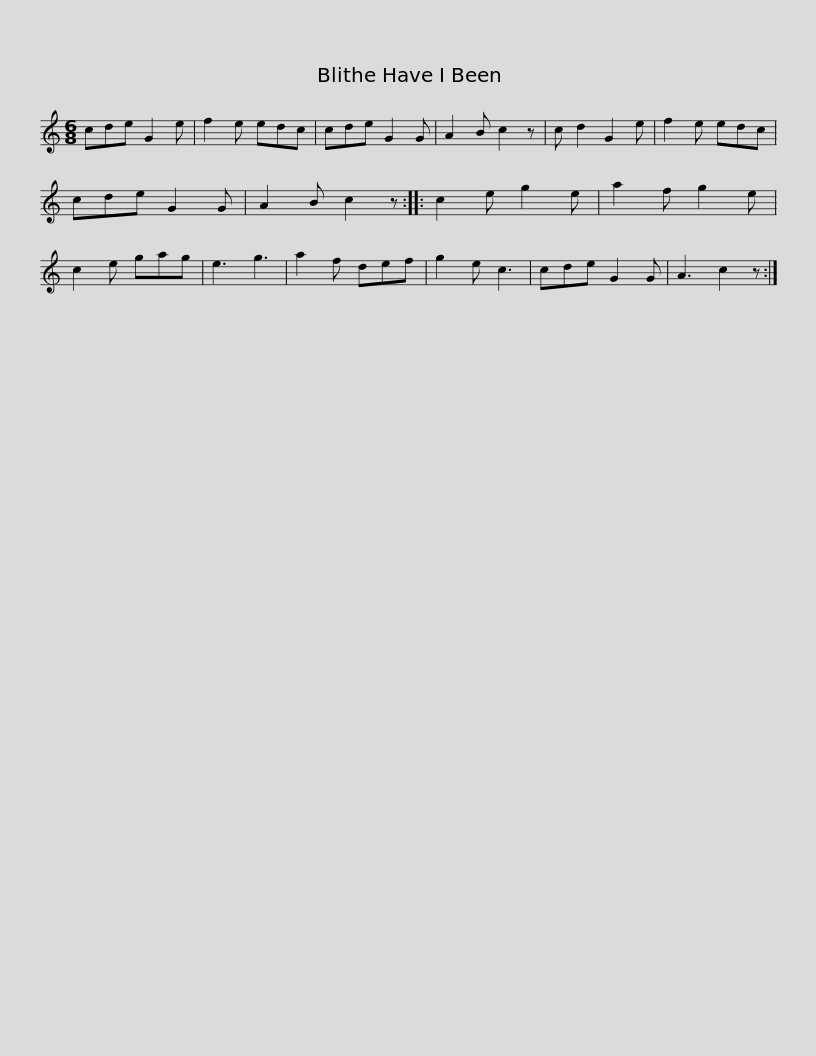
X:1
L:1/8
M:6/8
I:linebreak $
K:C
V:1 treble
V:1
 cde G2 e | f2 e edc | cde G2 G | A2 B c2 z | c d2 G2 e | %5
 f2 e edc | cde G2 G | A2 B c2 z :: c2 e g2 e |$ a2 f g2 e | %10
 c2 e gag | e3 g3 | a2 f def | g2 e c3 | cde G2 G | %15
 A3 c2 z :| %16
